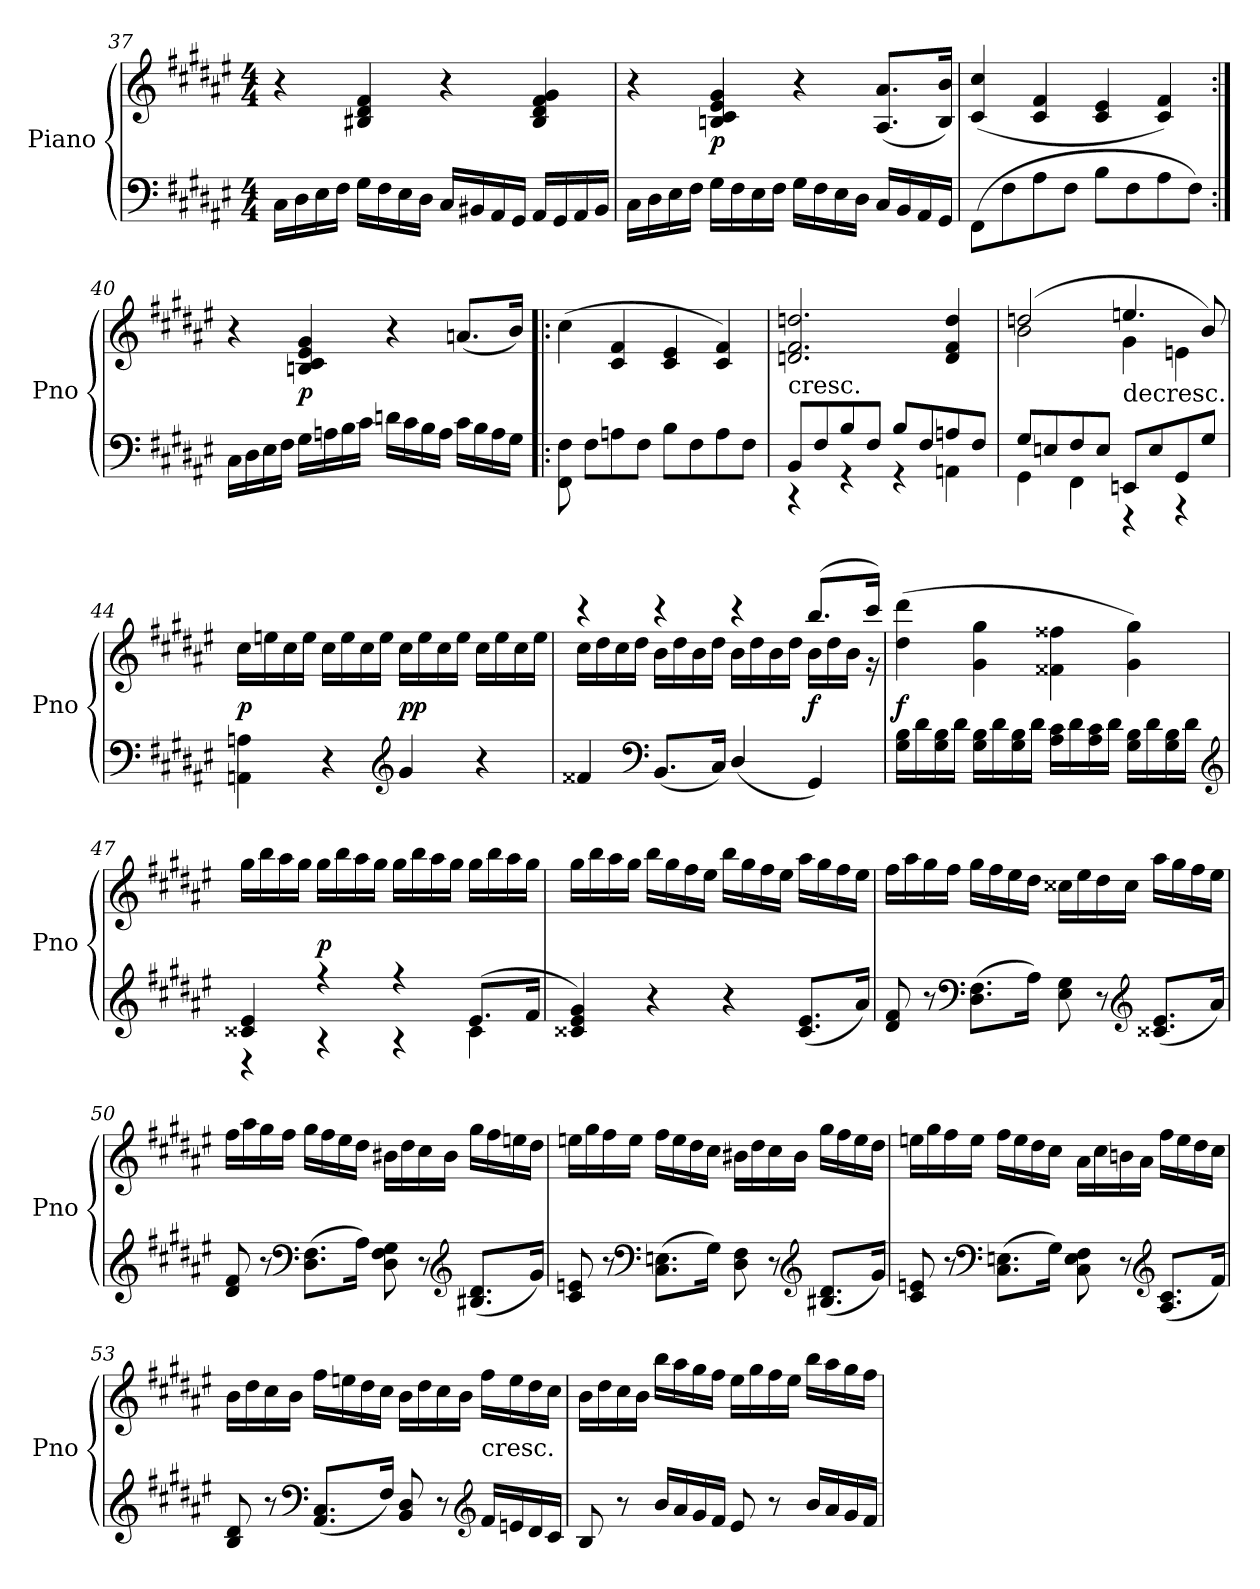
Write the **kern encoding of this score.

**kern	**kern	**dynam
*part1	*part1	*part1
*staff2	*staff1	*staff1/2
*I"Piano	*	*
*I'Pno	*	*
*clefF4	*clefG2	*
*k[f#c#g#d#a#e#]	*k[f#c#g#d#a#e#]	*
*F#:	*F#:	*
*M4/4	*M4/4	*
=37	=37	=37
16C#\LL	4r	.
16D#\	.	.
16E#\	.	.
16F#\JJ	.	.
16G#\LL	4B#X/ 4d#/ 4f#/	.
16F#\	.	.
16E#\	.	.
16D#\JJ	.	.
16C#/LL	4r	.
16BB#X/	.	.
16AA#/	.	.
16GG#/JJ	.	.
16AA#/LL	4B#/ 4d#/ 4f#/ 4g#/	.
16GG#/	.	.
16AA#/	.	.
16BB#/JJ	.	.
=38	=38	=38
16C#\LL	4r	.
16D#\	.	.
16E#\	.	.
16F#\JJ	.	.
16G#\LL	4Bn/ 4c#/ 4e#/ 4g#/	p
16F#\	.	.
16E#\	.	.
16F#\JJ	.	.
16G#\LL	4r	.
16F#\	.	.
16E#\	.	.
16D#\JJ	.	.
16C#/LL	(8.A#/ 8.a#/L	.
16BB/	.	.
16AA#/	.	.
16GG#/JJ	16B/ 16b/Jk)	.
=39	=39	=39
(8FF#\L	(4c#/ 4cc#/	.
8F#\	.	.
8A#\	4c#/ 4f#/	.
8F#\J	.	.
8B\L	4c#/ 4e#/	.
8F#\	.	.
8A#\	4c#/ 4f#/)	.
8F#\J)	.	.
=40:|!	=40:|!	=40:|!
16C#\LL	4r	.
16D#\	.	.
16E#\	.	.
16F#\JJ	.	.
16G#\LL	4Bn/ 4c#/ 4e#/ 4g#/	p
16An\	.	.
16B\	.	.
16c#\JJ	.	.
16dn\LL	4r	.
16c#\	.	.
16B\	.	.
16A\JJ	.	.
16c#\LL	(8.an/L	.
16B\	.	.
16A\	.	.
16G#\JJ	16b/Jk)	.
=41!|:	=41!|:	=41!|:
8FF#\ 8F#\	(4cc#\	.
8F#\L	.	.
8An\	4c#/ 4f#/	.
8F#\J	.	.
8B\L	4c#/ 4e#/	.
8F#\	.	.
8A\	4c#/ 4f#/)	.
8F#\J	.	.
=42	=42	=42
*^	*	*
!	!	!LO:TX:c:t=cresc.	!
8BB/L	4r	2.dn/ 2.f#/ 2.ddn/	.
8F#/	.	.	.
8B/	4r	.	.
8F#/J	.	.	.
8B/L	4r	.	.
8F#/	.	.	.
8An/	4AAn\	4d/ 4f#/ 4dd/	.
8F#/J	.	.	.
=43	=43	=43	=43
*	*	*^	*
8G#/L	4GG#\	(2ddn/	2b\	.
8En/	.	.	.	.
8F#/	4FF#\	.	.	.
8E/J	.	.	.	.
!	!	!LO:TX:c:t=decresc.	!	!
8EEn/L	4r	4.een/	4g#\	.
8E/	.	.	.	.
8GG#/	4r	.	4en\	.
8G#/J	.	8b/)	.	.
*v	*v	*	*	*
*	*v	*v	*
=44	=44	=44
4AAn\ 4An\	16cc#\LL	p
.	16een\	.
.	16cc#\	.
.	16ee\JJ	.
4r	16cc#\LL	.
.	16ee\	.
.	16cc#\	.
.	16ee\JJ	.
*clefG2	*	*
4g#/	16cc#\LL	pp
.	16ee\	.
.	16cc#\	.
.	16ee\JJ	.
4r	16cc#\LL	.
.	16ee\	.
.	16cc#\	.
.	16ee\JJ	.
=45	=45	=45
*	*^	*
4f##X/	4r	16cc#\LL	.
.	.	16dd#\	.
.	.	16cc#\	.
.	.	16dd#\JJ	.
*clefF4	*	*	*
(8.BB/L	4r	16b\LL	.
.	.	16dd#\	.
.	.	16b\	.
16C#/Jk)	.	16dd#\JJ	.
(4D#/	4r	16b\LL	.
.	.	16dd#\	.
.	.	16b\	.
.	.	16dd#\JJ	.
4GG#/)	(8.bb/L	16b\LL	f
.	.	16dd#\	.
.	.	16b\JJ	.
.	16ccc#/Jk)	16r	.
*	*v	*v	*
=46	=46	=46
16G#\ 16B\LL	(4dd#\ 4ddd#\	f
16d#\	.	.
16G#\ 16B\	.	.
16d#\JJ	.	.
16G#\ 16B\LL	4g#\ 4gg#\	.
16d#\	.	.
16G#\ 16B\	.	.
16d#\JJ	.	.
16A#\ 16c#\LL	4f##X\ 4ff##X\	.
16d#\	.	.
16A#\ 16c#\	.	.
16d#\JJ	.	.
16G#\ 16B\LL	4g#\ 4gg#\)	.
16d#\	.	.
16G#\ 16B\	.	.
16d#\JJ	.	.
*clefG2	*	*
=47	=47	=47
*^	*	*
4c##X/ 4e#/	4r	16gg#\LL	.
.	.	16bb\	.
.	.	16aa#\	.
.	.	16gg#\JJ	.
4r	4r	16gg#\LL	p
.	.	16bb\	.
.	.	16aa#\	.
.	.	16gg#\JJ	.
4r	4r	16gg#\LL	.
.	.	16bb\	.
.	.	16aa#\	.
.	.	16gg#\JJ	.
(8.e#/L	4c##\	16gg#\LL	.
.	.	16bb\	.
.	.	16aa#\	.
16f#/Jk	.	16gg#\JJ	.
*v	*v	*	*
=48	=48	=48
4c##X/ 4e#/ 4g#/)	16gg#\LL	.
.	16bb\	.
.	16aa#\	.
.	16gg#\JJ	.
4r	16bb\LL	.
.	16gg#\	.
.	16ff#\	.
.	16ee#\JJ	.
4r	16bb\LL	.
.	16gg#\	.
.	16ff#\	.
.	16ee#\JJ	.
(8.c##/ 8.e#/L	16aa#\LL	.
.	16gg#\	.
.	16ff#\	.
16a#/Jk)	16ee#\JJ	.
=49	=49	=49
8d#/ 8f#/	16ff#\LL	.
.	16aa#\	.
8r	16gg#\	.
.	16ff#\JJ	.
*clefF4	*	*
(8.D#\ 8.F#\L	16gg#\LL	.
.	16ff#\	.
.	16ee#\	.
16A#\Jk)	16dd#\JJ	.
8E#\ 8G#\	16cc##X\LL	.
.	16ee#\	.
8r	16dd#\	.
.	16cc##\JJ	.
*clefG2	*	*
(8.c##X/ 8.e#/L	16aa#\LL	.
.	16gg#\	.
.	16ff#\	.
16a#/Jk)	16ee#\JJ	.
=50	=50	=50
8d#/ 8f#/	16ff#\LL	.
.	16aa#\	.
8r	16gg#\	.
.	16ff#\JJ	.
*clefF4	*	*
(8.D#\ 8.F#\L	16gg#\LL	.
.	16ff#\	.
.	16ee#\	.
16A#\Jk)	16dd#\JJ	.
8D#\ 8F#\ 8G#\	16b#X\LL	.
.	16dd#\	.
8r	16cc#\	.
.	16b#\JJ	.
*clefG2	*	*
(8.B#X/ 8.d#/L	16gg#\LL	.
.	16ff#\	.
.	16een\	.
16g#/Jk)	16dd#\JJ	.
=51	=51	=51
8c#/ 8en/	16een\LL	.
.	16gg#\	.
8r	16ff#\	.
.	16ee\JJ	.
*clefF4	*	*
(8.C#\ 8.En\L	16ff#\LL	.
.	16ee\	.
.	16dd#\	.
16G#\Jk)	16cc#\JJ	.
8D#\ 8F#\	16b#X\LL	.
.	16dd#\	.
8r	16cc#\	.
.	16b#\JJ	.
*clefG2	*	*
(8.B#X/ 8.d#/L	16gg#\LL	.
.	16ff#\	.
.	16ee\	.
16g#/Jk)	16dd#\JJ	.
=52	=52	=52
8c#/ 8en/	16een\LL	.
.	16gg#\	.
8r	16ff#\	.
.	16ee\JJ	.
*clefF4	*	*
(8.C#\ 8.En\L	16ff#\LL	.
.	16ee\	.
.	16dd#\	.
16G#\Jk)	16cc#\JJ	.
8C#\ 8E\ 8F#\	16a#\LL	.
.	16cc#\	.
8r	16bn\	.
.	16a#\JJ	.
*clefG2	*	*
(8.A#/ 8.c#/L	16ff#\LL	.
.	16ee\	.
.	16dd#\	.
16f#/Jk)	16cc#\JJ	.
=53	=53	=53
8B/ 8d#/	16b\LL	.
.	16dd#\	.
8r	16cc#\	.
.	16b\JJ	.
*clefF4	*	*
(8.AA#/ 8.C#/L	16ff#\LL	.
.	16een\	.
.	16dd#\	.
16F#/Jk)	16cc#\JJ	.
8BB/ 8D#/	16b\LL	.
.	16dd#\	.
8r	16cc#\	.
.	16b\JJ	.
*clefG2	*	*
!	!LO:TX:c:t=cresc.	!
16f#/LL	16ff#\LL	.
16en/	16ee\	.
16d#/	16dd#\	.
16c#/JJ	16cc#\JJ	.
=54	=54	=54
8B/	16b\LL	.
.	16dd#\	.
8r	16cc#\	.
.	16b\JJ	.
16b/LL	16bb\LL	.
16a#/	16aa#\	.
16g#/	16gg#\	.
16f#/JJ	16ff#\JJ	.
8e#/	16ee#\LL	.
.	16gg#\	.
8r	16ff#\	.
.	16ee#\JJ	.
16b/LL	16bb\LL	.
16a#/	16aa#\	.
16g#/	16gg#\	.
16f#/JJ	16ff#\JJ	.
=	=	=
*-	*-	*-
